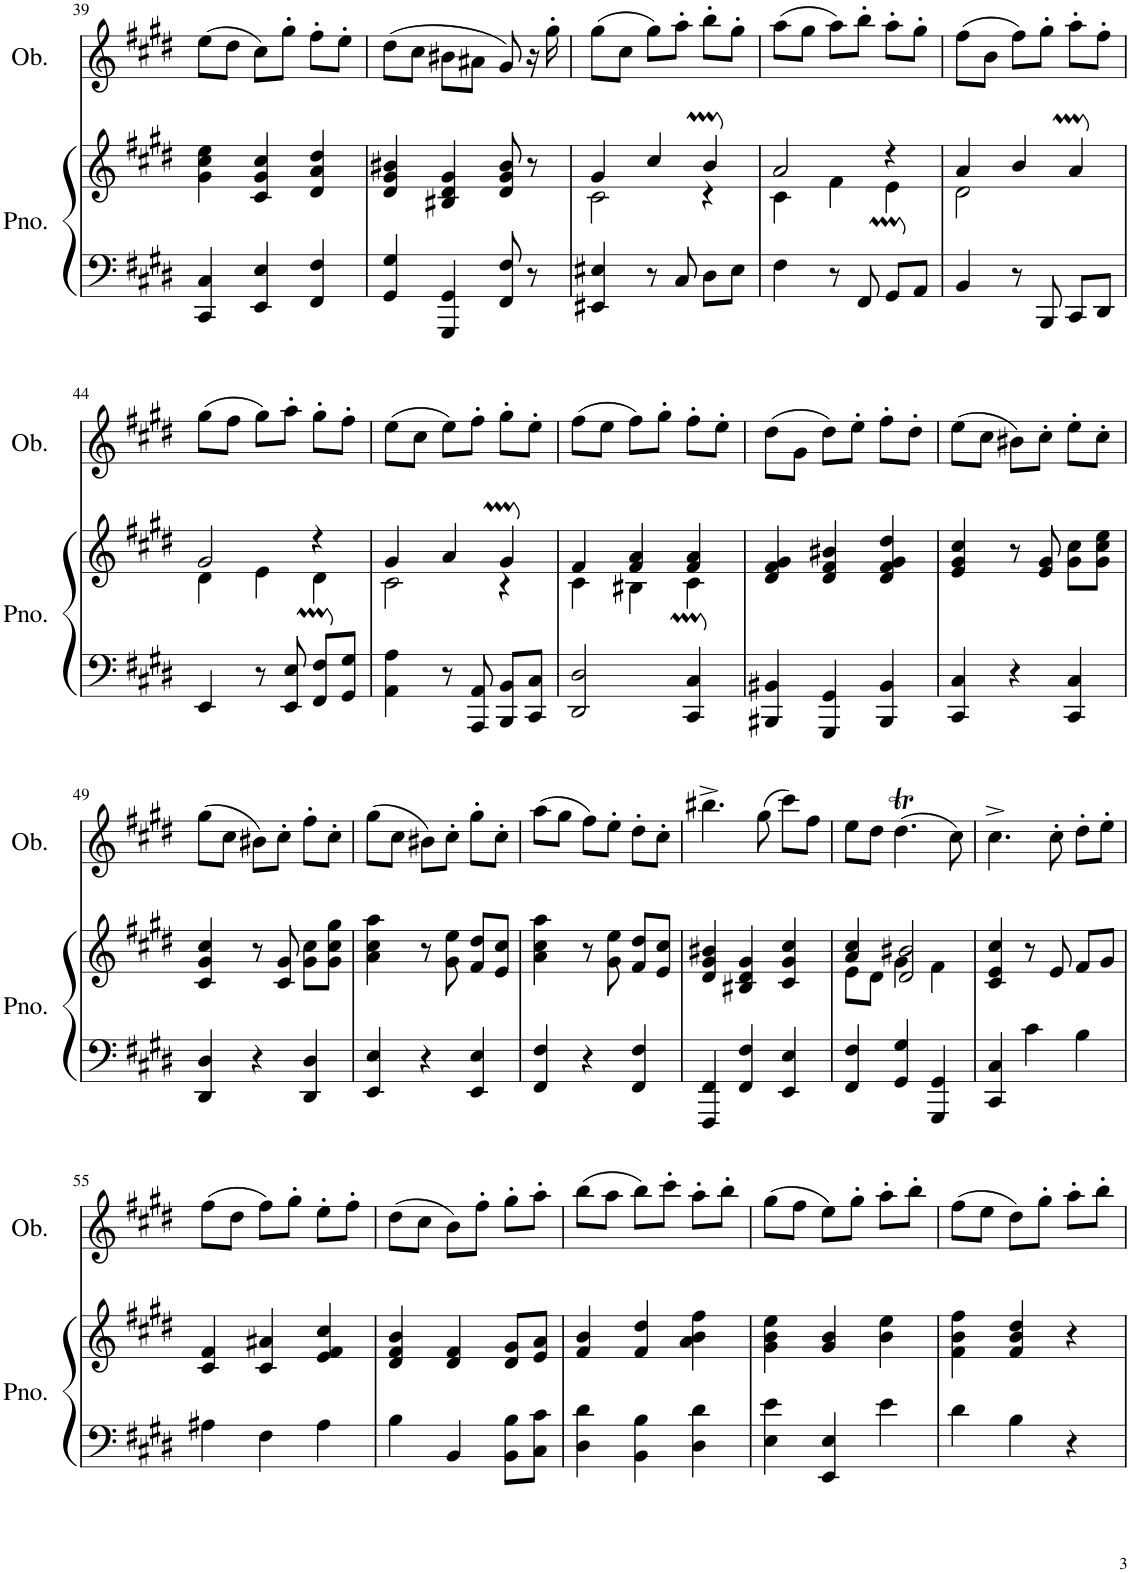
**kern	**kern	**kern
*part2	*part2	*part1
*staff3	*staff2	*staff1
*I"Piano	*	*I"Oboe
*I'Pno.	*	*I'Ob.
!!LO:PB:g=z
*clefF4	*clefG2	*clefG2
*k[f#c#g#d#]	*k[f#c#g#d#]	*k[f#c#g#d#]
*M3/4	*M3/4	*M3/4
=39	=39	=39
4CC#/ 4C#/	4g#\ 4cc#\ 4ee\	(8ee\L
.	.	8dd#\J
4EE/ 4E/	4c#/ 4g#/ 4cc#/	8cc#\L)
.	.	8gg#'\J
4FF#/ 4F#/	4d#/ 4a/ 4dd#/	8ff#'\L
.	.	8ee'\J
=40	=40	=40
4GG#/ 4G#/	4d#/ 4g#/ 4b#X/	(8dd#\L
.	.	8cc#\J
4GGG#/ 4GG#/	4B#X/ 4d#/ 4g#/	8b#X\L
.	.	8a#X\J
8FF#/ 8F#/	8d#/ 8g#/ 8b#/	8g#/)
8r	8r	16r
.	.	16gg#'\
=41	=41	=41
*	*^	*
4EE#X/ 4E#X/	4g#/	2c#\	(8gg#\L
.	.	.	8cc#\J
8r	4cc#/	.	8gg#\L)
8C#/	.	.	8aa'\J
8D#\L	4bM/	4r	8bb'\L
8E#\J	.	.	8gg#'\J
=42	=42	=42	=42
4F#\	2a/	4c#\	(8aa\L
.	.	.	8gg#\J
8r	.	4f#\	8aa\L)
8FF#/	.	.	8bb'\J
8GG#/L	4r	4eM\	8aa'\L
8AA/J	.	.	8gg#'\J
=43	=43	=43	=43
4BB/	4a/	2d#\	(8ff#\L
.	.	.	8b\J
8r	4b/	.	8ff#\L)
8BBB/	.	.	8gg#'\J
8CC#/L	4aM/	4ryy	8aa'\L
8DD#/J	.	.	8ff#'\J
!!LO:LB:g=z
=44	=44	=44	=44
4EE/	2g#/	4d#\	(8gg#\L
.	.	.	8ff#\J
8r	.	4e\	8gg#\L)
8EE/ 8E/	.	.	8aa'\J
8FF#/ 8F#/L	4r	4d#m\	8gg#'\L
8GG#/ 8G#/J	.	.	8ff#'\J
=45	=45	=45	=45
4AA\ 4A\	4g#/	2c#\	(8ee\L
.	.	.	8cc#\J
8r	4a/	.	8ee\L)
8AAA/ 8AA/	.	.	8ff#'\J
8BBB/ 8BB/L	4g#m/	4r	8gg#'\L
8CC#/ 8C#/J	.	.	8ee'\J
=46	=46	=46	=46
2DD#/ 2D#/	4f#/	4c#\	(8ff#\L
.	.	.	8ee\J
.	4f#/ 4a/	4B#X\	8ff#\L)
.	.	.	8gg#'\J
4CC#/ 4C#/	4f#/ 4a/	4c#M\	8ff#'\L
.	.	.	8ee'\J
*	*v	*v	*
=47	=47	=47
4BBB#X/ 4BB#X/	4d#/ 4f#/ 4g#/	(8dd#\L
.	.	8g#\J
4GGG#/ 4GG#/	4d#/ 4f#/ 4b#X/	8dd#\L)
.	.	8ee'\J
4BBB#/ 4BB#/	4d#/ 4f#/ 4g#/ 4dd#/	8ff#'\L
.	.	8dd#'\J
=48	=48	=48
4CC#/ 4C#/	4e/ 4g#/ 4cc#/	(8ee\L
.	.	8cc#\J
4r	8r	8b#X\L)
.	8e/ 8g#/	8cc#'\J
4CC#/ 4C#/	8g#\ 8cc#\L	8ee'\L
.	8g#\ 8cc#\ 8ee\J	8cc#'\J
!!LO:LB:g=z
=49	=49	=49
4DD#/ 4D#/	4c#/ 4g#/ 4cc#/	(8gg#\L
.	.	8cc#\J
4r	8r	8b#X\L)
.	8c#/ 8g#/	8cc#'\J
4DD#/ 4D#/	8g#\ 8cc#\L	8ff#'\L
.	8g#\ 8cc#\ 8gg#\J	8cc#'\J
=50	=50	=50
4EE/ 4E/	4a\ 4cc#\ 4aa\	(8gg#\L
.	.	8cc#\J
4r	8r	8b#X\L)
.	8g#\ 8ee\	8cc#'\J
4EE/ 4E/	8f#/ 8dd#/L	8gg#'\L
.	8e/ 8cc#/J	8cc#'\J
=51	=51	=51
4FF#/ 4F#/	4a\ 4cc#\ 4aa\	(8aa\L
.	.	8gg#\J
4r	8r	8ff#\L)
.	8g#\ 8ee\	8ee'\J
4FF#/ 4F#/	8f#/ 8dd#/L	8dd#'\L
.	8e/ 8cc#/J	8cc#'\J
=52	=52	=52
4FFF#/ 4FF#/	4d#/ 4g#/ 4b#X/	4.bb#X^\
4FF#/ 4F#/	4B#X/ 4d#/ 4g#/	.
.	.	(8gg#\
4EE/ 4E/	4c#/ 4g#/ 4cc#/	8ccc#\L)
.	.	8ff#\J
=53	=53	=53
*	*^	*
4FF#/ 4F#/	4a/ 4cc#/	8e\L	8ee\L
.	.	8d#\J	8dd#\J
4GG#/ 4G#/	2d#/ 2b#X/	4g#\	(4.dd#t\
4GGG#/ 4GG#/	.	4f#\	.
.	.	.	8cc#\)
*	*v	*v	*
=54	=54	=54
4CC#/ 4C#/	4c#/ 4e/ 4cc#/	4.cc#^\
4c#\	8r	.
.	8e/	8cc#'\
4B\	8f#/L	8dd#'\L
.	8g#/J	8ee'\J
!!LO:LB:g=z
=55	=55	=55
4A#X\	4c#/ 4f#/	(8ff#\L
.	.	8dd#\J
4F#\	4c#/ 4a#X/	8ff#\L)
.	.	8gg#'\J
4A#\	4e/ 4f#/ 4cc#/	8ee'\L
.	.	8ff#'\J
=56	=56	=56
4B\	4d#/ 4f#/ 4b/	(8dd#\L
.	.	8cc#\J
4BB/	4d#/ 4f#/	8b\L)
.	.	8ff#'\J
8BB\ 8B\L	8d#/ 8g#/L	8gg#'\L
8C#\ 8c#\J	8e/ 8a/J	8aa'\J
=57	=57	=57
4D#\ 4d#\	4f#/ 4b/	(8bb\L
.	.	8aa\J
4BB\ 4B\	4f#/ 4dd#/	8bb\L)
.	.	8ccc#'\J
4D#\ 4d#\	4a\ 4b\ 4ff#\	8aa'\L
.	.	8bb'\J
=58	=58	=58
4E\ 4e\	4g#\ 4b\ 4ee\	(8gg#\L
.	.	8ff#\J
4EE/ 4E/	4g#/ 4b/	8ee\L)
.	.	8gg#'\J
4e\	4b\ 4ee\	8aa'\L
.	.	8bb'\J
=59	=59	=59
4d#\	4f#\ 4b\ 4ff#\	(8ff#\L
.	.	8ee\J
4B\	4f#/ 4b/ 4dd#/	8dd#\L)
.	.	8gg#'\J
4r	4r	8aa'\L
.	.	8bb'\J
=	=	=
*-	*-	*-
